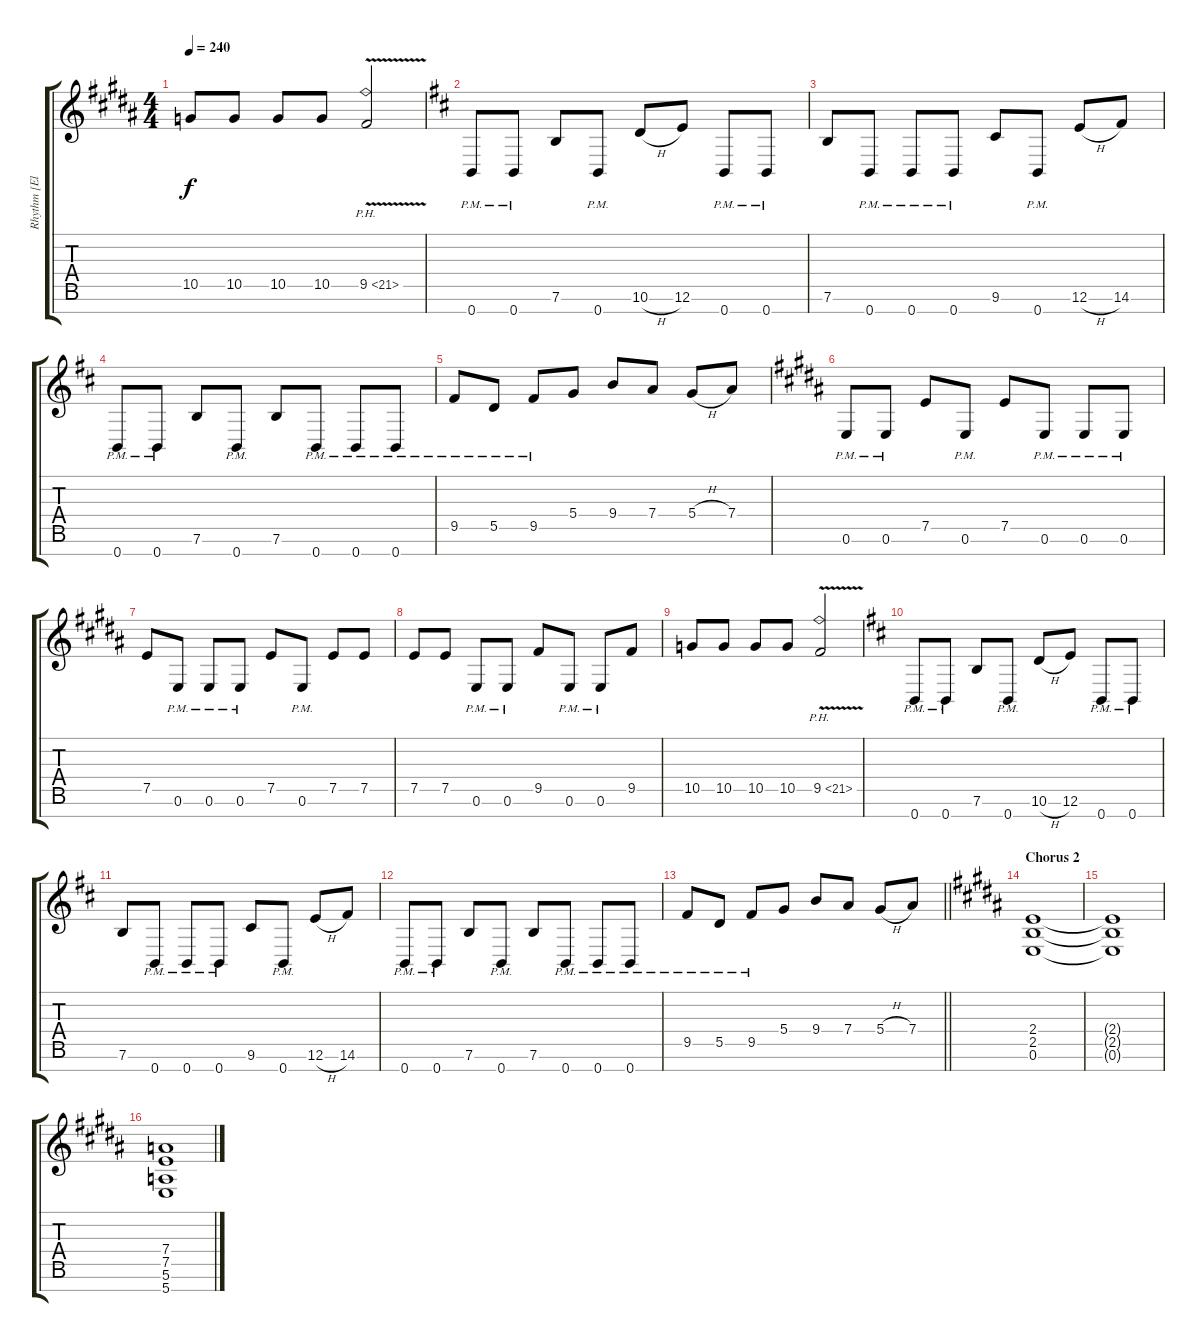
\track ("Rhythm [Ellis]" "Rhythm [El") {instrument distortionguitar}
\staff {score tabs}
\tuning (E4 B3 G3 D3 A2 E2 B1) {hide}
\ts (4 4)
\tempo 240
\clef g2
\ks b
10.5.8{dy f} 10.5.8 10.5.8 10.5.8 9.5{ph 12 v}.2 |
\ks bminor
0.7{pm}.8 0.7{pm}.8 7.6.8 0.7{pm}.8 10.6{h}.8 12.6.8 0.7{pm}.8 0.7{pm}.8 |
7.6.8 0.7{pm}.8 0.7{pm}.8 0.7{pm}.8 9.6.8 0.7{pm}.8 12.6{h}.8 14.6.8 |
0.7{pm}.8 0.7{pm}.8 7.6.8 0.7{pm}.8 7.6.8 0.7{pm}.8 0.7{pm}.8 0.7{pm}.8 |
9.5{pm}.8 5.5{pm}.8 9.5{pm}.8 5.4.8 9.4.8 7.4.8 5.4{h}.8 7.4.8 |
\ks b
0.6{pm}.8 0.6{pm}.8 7.5.8 0.6{pm}.8 7.5.8 0.6{pm}.8 0.6{pm}.8 0.6{pm}.8 |
7.5.8 0.6{pm}.8 0.6{pm}.8 0.6{pm}.8 7.5.8 0.6{pm}.8 7.5.8 7.5.8 |
7.5.8 7.5.8 0.6{pm}.8 0.6{pm}.8 9.5.8 0.6{pm}.8 0.6{pm}.8 9.5.8 |
10.5.8 10.5.8 10.5.8 10.5.8 9.5{ph 12 v}.2 |
\ks bminor
0.7{pm}.8 0.7{pm}.8 7.6.8 0.7{pm}.8 10.6{h}.8 12.6.8 0.7{pm}.8 0.7{pm}.8 |
7.6.8 0.7{pm}.8 0.7{pm}.8 0.7{pm}.8 9.6.8 0.7{pm}.8 12.6{h}.8 14.6.8 |
0.7{pm}.8 0.7{pm}.8 7.6.8 0.7{pm}.8 7.6.8 0.7{pm}.8 0.7{pm}.8 0.7{pm}.8 |
\barLineRight lightlight
9.5{pm}.8 5.5{pm}.8 9.5{pm}.8 5.4.8 9.4.8 7.4.8 5.4{h}.8 7.4.8 |
\section ("" "Chorus 2")
\ks b
(2.4 2.5 0.6).1 |
(2.4{t} 2.5{t} 0.6{t}).1 |
(7.4 7.5 5.6 5.7).1
